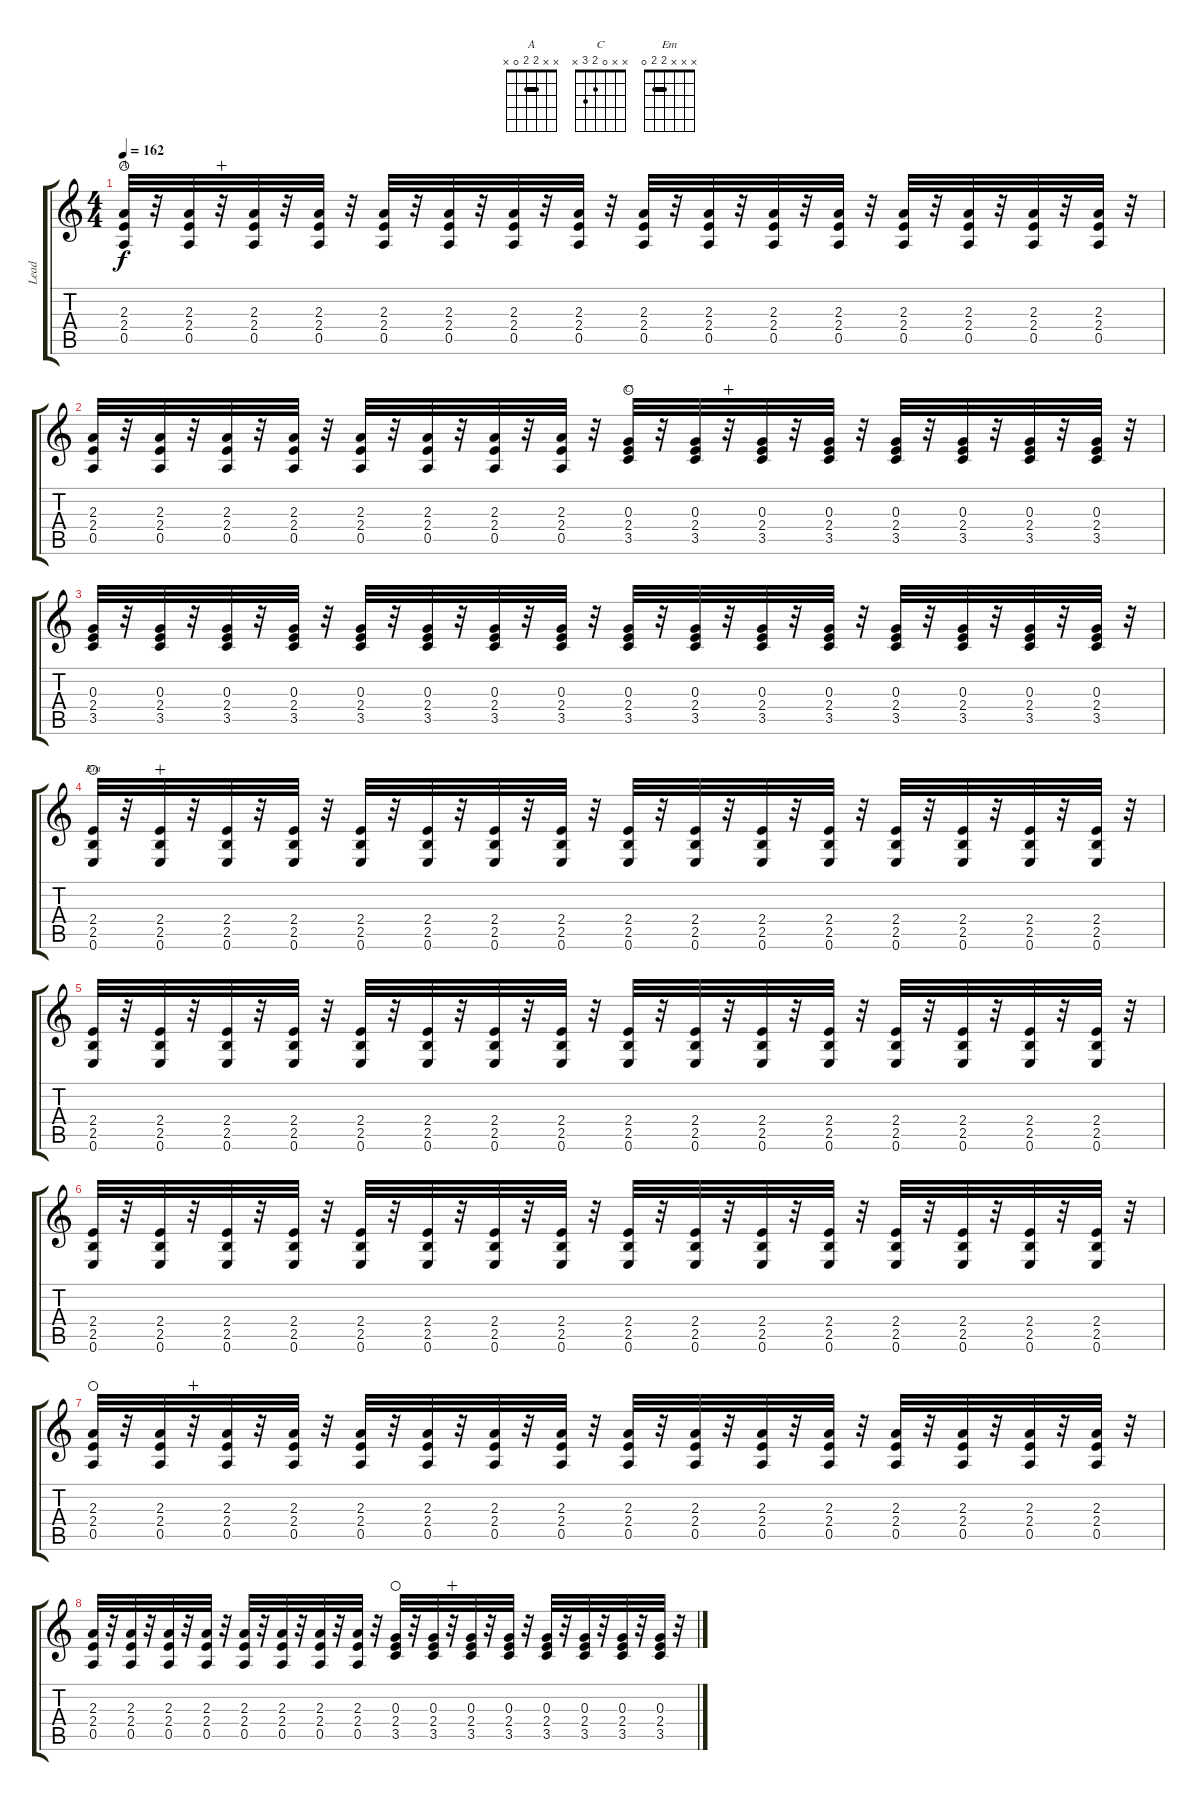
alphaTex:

\track ("Lead" "Lead") {instrument acousticguitarsteel}
\staff {score tabs}
\tuning (E4 B3 G3 D3 A2 E2) {hide}
\chord ("A" x x 2 2 0 x) {barre 2}
\chord ("C" x x 0 2 3 x)
\chord ("Em" x x x 2 2 0) {barre 2}
\ts (4 4)
\tempo 162
\clef g2
\ks c
(2.3 2.4 0.5).32{ch "A" dy f volume 13 waho} r.32 (2.3 2.4 0.5).32 r.32{wahc} (2.3 2.4 0.5).32 r.32 (2.3 2.4 0.5).32 r.32 (2.3 2.4 0.5).32 r.32 (2.3 2.4 0.5).32 r.32 (2.3 2.4 0.5).32 r.32 (2.3 2.4 0.5).32 r.32 (2.3 2.4 0.5).32 r.32 (2.3 2.4 0.5).32{volume 10} r.32 (2.3 2.4 0.5).32 r.32 (2.3 2.4 0.5).32 r.32 (2.3 2.4 0.5).32 r.32 (2.3 2.4 0.5).32 r.32 (2.3 2.4 0.5).32 r.32 (2.3 2.4 0.5).32{volume 7} r.32 |
(2.3 2.4 0.5).32 r.32 (2.3 2.4 0.5).32 r.32 (2.3 2.4 0.5).32 r.32 (2.3 2.4 0.5).32{volume 5} r.32 (2.3 2.4 0.5).32 r.32 (2.3 2.4 0.5).32 r.32 (2.3 2.4 0.5).32 r.32 (2.3 2.4 0.5).32 r.32 (0.3 2.4 3.5).32{ch "C" volume 13 waho} r.32 (0.3 2.4 3.5).32 r.32{wahc} (0.3 2.4 3.5).32 r.32 (0.3 2.4 3.5).32 r.32 (0.3 2.4 3.5).32 r.32 (0.3 2.4 3.5).32 r.32 (0.3 2.4 3.5).32 r.32 (0.3 2.4 3.5).32 r.32 |
(0.3 2.4 3.5).32 r.32 (0.3 2.4 3.5).32 r.32 (0.3 2.4 3.5).32 r.32 (0.3 2.4 3.5).32{volume 10} r.32 (0.3 2.4 3.5).32 r.32 (0.3 2.4 3.5).32 r.32 (0.3 2.4 3.5).32 r.32 (0.3 2.4 3.5).32 r.32 (0.3 2.4 3.5).32{volume 7} r.32 (0.3 2.4 3.5).32 r.32 (0.3 2.4 3.5).32 r.32 (0.3 2.4 3.5).32 r.32 (0.3 2.4 3.5).32 r.32 (0.3 2.4 3.5).32 r.32 (0.3 2.4 3.5).32 r.32 (0.3 2.4 3.5).32 r.32 |
(2.4 2.5 0.6).32{ch "Em" volume 12 waho} r.32 (2.4 2.5 0.6).32{wahc} r.32 (2.4 2.5 0.6).32 r.32 (2.4 2.5 0.6).32 r.32 (2.4 2.5 0.6).32 r.32 (2.4 2.5 0.6).32 r.32 (2.4 2.5 0.6).32 r.32 (2.4 2.5 0.6).32 r.32 (2.4 2.5 0.6).32 r.32 (2.4 2.5 0.6).32 r.32 (2.4 2.5 0.6).32 r.32 (2.4 2.5 0.6).32 r.32 (2.4 2.5 0.6).32 r.32 (2.4 2.5 0.6).32 r.32 (2.4 2.5 0.6).32 r.32 (2.4 2.5 0.6).32 r.32 |
(2.4 2.5 0.6).32 r.32 (2.4 2.5 0.6).32 r.32 (2.4 2.5 0.6).32 r.32 (2.4 2.5 0.6).32{volume 11} r.32 (2.4 2.5 0.6).32 r.32 (2.4 2.5 0.6).32 r.32 (2.4 2.5 0.6).32 r.32 (2.4 2.5 0.6).32{volume 9} r.32 (2.4 2.5 0.6).32 r.32 (2.4 2.5 0.6).32 r.32 (2.4 2.5 0.6).32 r.32 (2.4 2.5 0.6).32 r.32 (2.4 2.5 0.6).32{volume 7} r.32 (2.4 2.5 0.6).32 r.32 (2.4 2.5 0.6).32 r.32 (2.4 2.5 0.6).32 r.32 |
(2.4 2.5 0.6).32 r.32 (2.4 2.5 0.6).32{volume 5} r.32 (2.4 2.5 0.6).32 r.32 (2.4 2.5 0.6).32 r.32 (2.4 2.5 0.6).32{volume 4} r.32 (2.4 2.5 0.6).32 r.32 (2.4 2.5 0.6).32 r.32 (2.4 2.5 0.6).32{volume 3} r.32 (2.4 2.5 0.6).32 r.32 (2.4 2.5 0.6).32{volume 2} r.32 (2.4 2.5 0.6).32 r.32 (2.4 2.5 0.6).32{volume 1} r.32 (2.4 2.5 0.6).32 r.32 (2.4 2.5 0.6).32 r.32 (2.4 2.5 0.6).32 r.32 (2.4 2.5 0.6).32 r.32 |
(2.3 2.4 0.5).32{volume 13 waho} r.32 (2.3 2.4 0.5).32 r.32{wahc} (2.3 2.4 0.5).32 r.32 (2.3 2.4 0.5).32 r.32 (2.3 2.4 0.5).32 r.32 (2.3 2.4 0.5).32 r.32 (2.3 2.4 0.5).32 r.32 (2.3 2.4 0.5).32 r.32 (2.3 2.4 0.5).32 r.32 (2.3 2.4 0.5).32{volume 10} r.32 (2.3 2.4 0.5).32 r.32 (2.3 2.4 0.5).32 r.32 (2.3 2.4 0.5).32 r.32 (2.3 2.4 0.5).32 r.32 (2.3 2.4 0.5).32 r.32 (2.3 2.4 0.5).32{volume 7} r.32 |
(2.3 2.4 0.5).32 r.32 (2.3 2.4 0.5).32 r.32 (2.3 2.4 0.5).32 r.32 (2.3 2.4 0.5).32{volume 5} r.32 (2.3 2.4 0.5).32 r.32 (2.3 2.4 0.5).32 r.32 (2.3 2.4 0.5).32 r.32 (2.3 2.4 0.5).32 r.32 (0.3 2.4 3.5).32{volume 13 waho} r.32 (0.3 2.4 3.5).32 r.32{wahc} (0.3 2.4 3.5).32 r.32 (0.3 2.4 3.5).32 r.32 (0.3 2.4 3.5).32 r.32 (0.3 2.4 3.5).32 r.32 (0.3 2.4 3.5).32 r.32 (0.3 2.4 3.5).32 r.32
